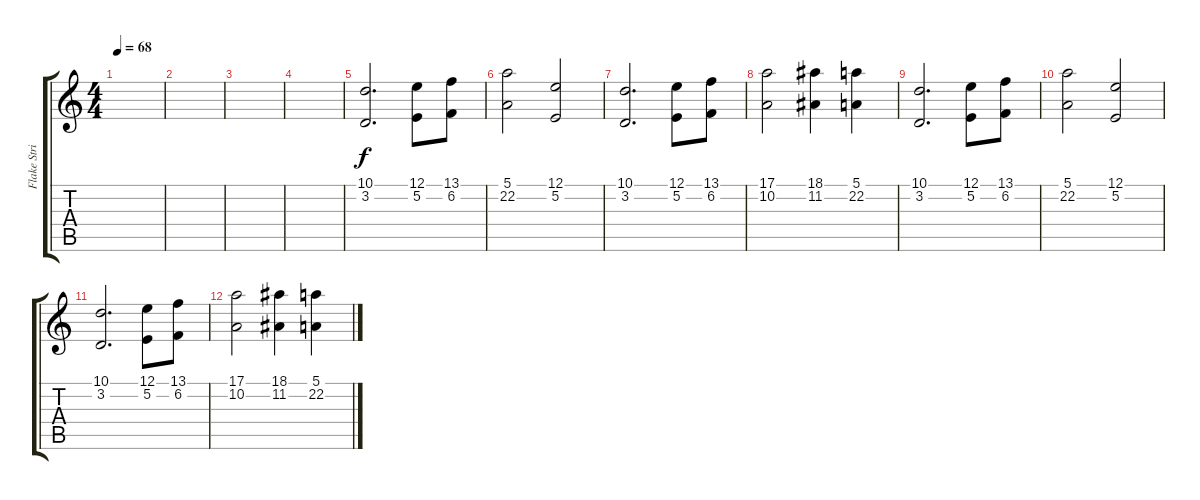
\track ("Flake String 3" "Flake Stri") {instrument stringensemble2}
\staff {score tabs}
\tuning (E4 B3 G3 D3 A2 E2) {hide}
\ts (4 4)
\tempo 68
\clef g2
\ks c
|
|
|
|
(10.1 3.2).2{d} (12.1 5.2).8 (13.1 6.2).8 |
(5.1 22.2).2 (12.1 5.2).2 |
(10.1 3.2).2{d} (12.1 5.2).8 (13.1 6.2).8 |
(17.1 10.2).2 (18.1 11.2).4 (5.1 22.2).4 |
(10.1 3.2).2{d} (12.1 5.2).8 (13.1 6.2).8 |
(5.1 22.2).2 (12.1 5.2).2 |
(10.1 3.2).2{d} (12.1 5.2).8 (13.1 6.2).8 |
(17.1 10.2).2 (18.1 11.2).4 (5.1 22.2).4
